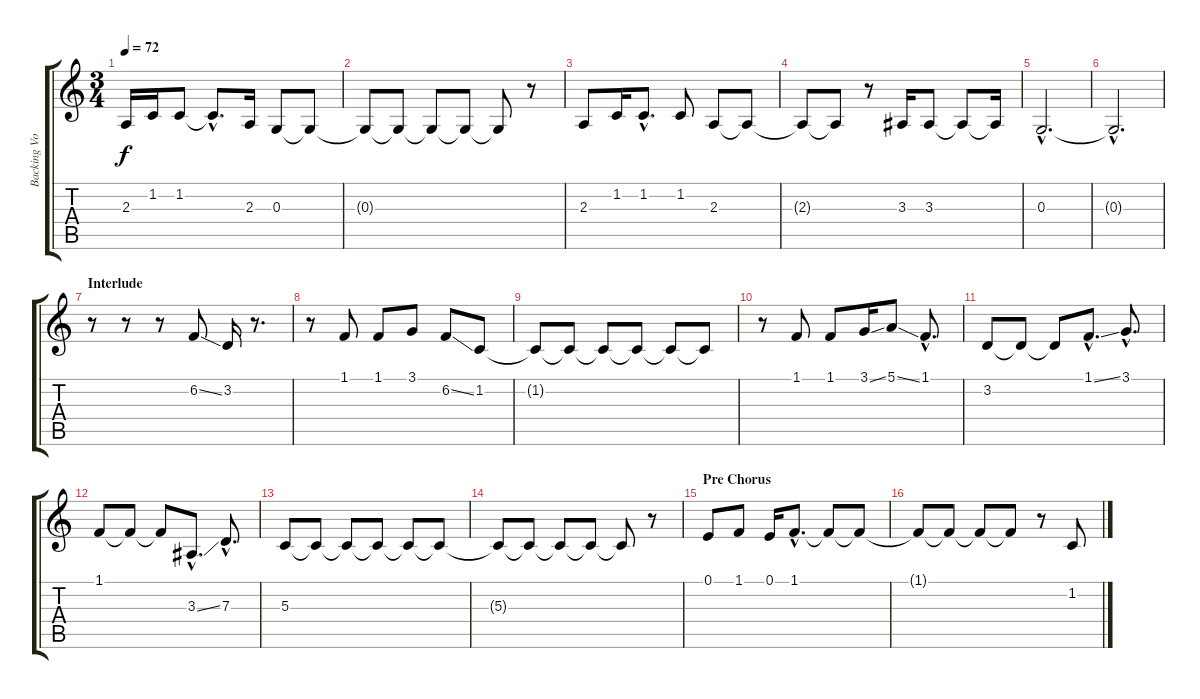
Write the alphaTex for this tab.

\track ("Backing Vocals" "Backing Vo") {instrument oboe}
\staff {score tabs}
\tuning (E4 B3 G3 D3 A2 E2) {hide}
\ts (3 4)
\tempo 72
\clef g2
\ks c
2.3.16{dy f} 1.2.16 1.2.8 1.2{hac t}.8{d} 2.3.16 0.3.8 0.3{t}.8 |
0.3{t}.8 0.3{t}.8 0.3{t}.8 0.3{t}.8 0.3{t}.8 r.8 |
2.3.8 1.2.16 1.2{hac}.8{d} 1.2.8 2.3.8 2.3{t}.8 |
2.3{t}.8 2.3{t}.8 r.8 3.3.16 3.3.8 3.3{t}.8 3.3{t}.16 |
0.3{hac}.2{d} |
0.3{hac t}.2{d} |
\section ("" "Interlude")
r.8 r.8 r.8 6.2{ss}.8 3.2.16 r.8{d} |
r.8 1.1.8 1.1.8 3.1.8 6.2{ss}.8 1.2.8 |
1.2{t}.8 1.2{t}.8 1.2{t}.8 1.2{t}.8 1.2{t}.8 1.2{t}.8 |
r.8 1.1.8 1.1.8 3.1{ss}.16 5.1{ss}.8 1.1{hac}.8{d} |
3.2.8 3.2{t}.8 3.2{t}.8 1.1{ss hac}.8{d} 3.1{hac}.8{d} |
1.1.8 1.1{t}.8 1.1{t}.8 3.3{ss hac}.8{d} 7.3{hac}.8{d} |
5.3.8 5.3{t}.8 5.3{t}.8 5.3{t}.8 5.3{t}.8 5.3{t}.8 |
5.3{t}.8 5.3{t}.8 5.3{t}.8 5.3{t}.8 5.3{t}.8 r.8 |
\section ("" "Pre Chorus")
0.1.8 1.1.8 0.1.16 1.1{hac}.8{d} 1.1{t}.8 1.1{t}.8 |
1.1{t}.8 1.1{t}.8 1.1{t}.8 1.1{t}.8 r.8 1.2.8
